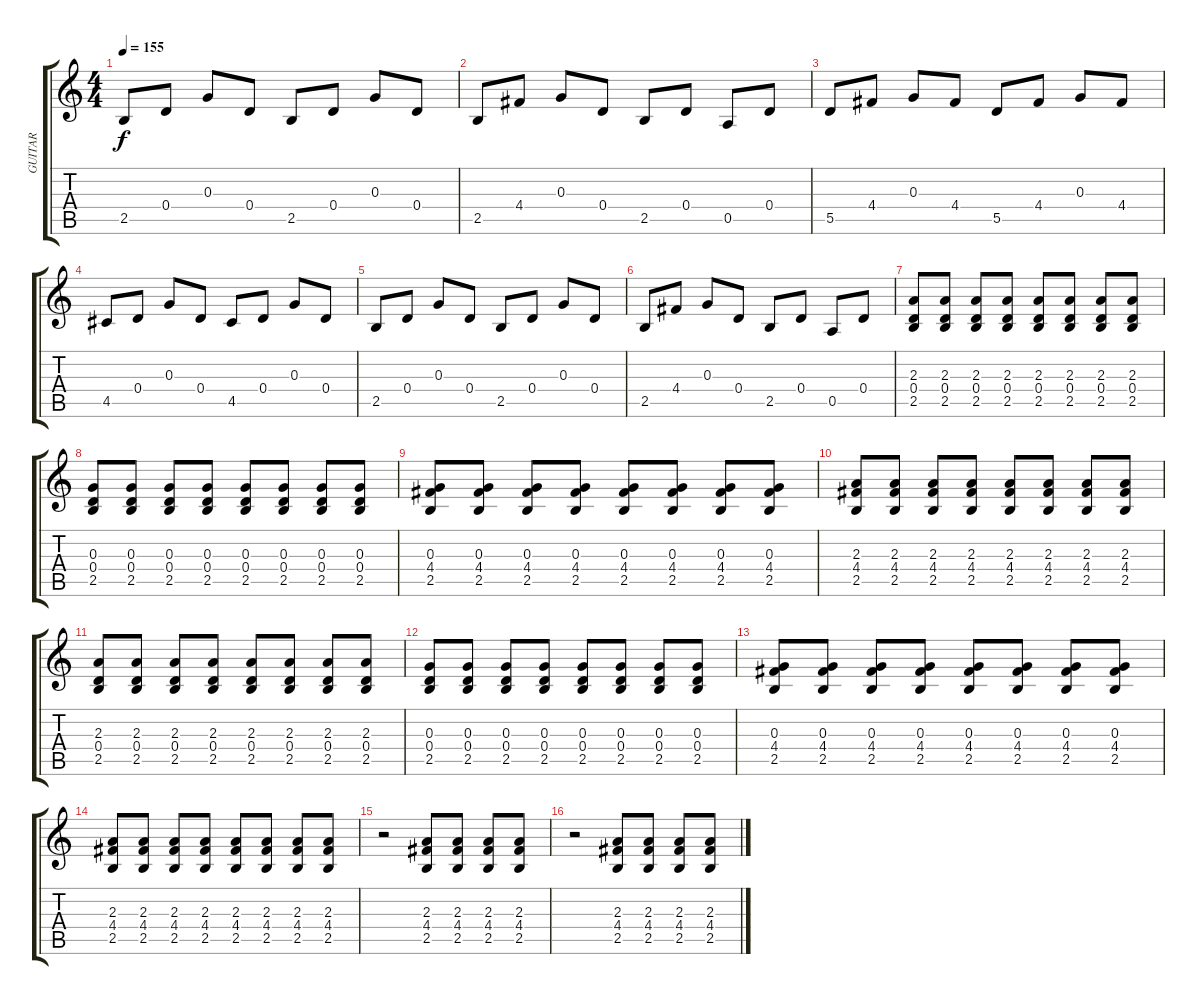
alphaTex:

\track ("GUITAR" "GUITAR") {instrument electricguitarclean}
\staff {score tabs}
\tuning (E4 B3 G3 D3 A2 D2) {hide}
\ts (4 4)
\tempo 155
\clef g2
\ks c
2.5.8{dy f} 0.4.8 0.3.8 0.4.8 2.5.8 0.4.8 0.3.8 0.4.8 |
2.5.8 4.4.8 0.3.8 0.4.8 2.5.8 0.4.8 0.5.8 0.4.8 |
5.5.8 4.4.8 0.3.8 4.4.8 5.5.8 4.4.8 0.3.8 4.4.8 |
4.5.8 0.4.8 0.3.8 0.4.8 4.5.8 0.4.8 0.3.8 0.4.8 |
2.5.8 0.4.8 0.3.8 0.4.8 2.5.8 0.4.8 0.3.8 0.4.8 |
2.5.8{balance 14} 4.4.8 0.3.8 0.4.8 2.5.8 0.4.8 0.5.8 0.4.8 |
(2.3 0.4 2.5).8{balance 12} (2.3 0.4 2.5).8 (2.3 0.4 2.5).8 (2.3 0.4 2.5).8 (2.3 0.4 2.5).8 (2.3 0.4 2.5).8 (2.3 0.4 2.5).8 (2.3 0.4 2.5).8 |
(0.3 0.4 2.5).8 (0.3 0.4 2.5).8 (0.3 0.4 2.5).8 (0.3 0.4 2.5).8 (0.3 0.4 2.5).8 (0.3 0.4 2.5).8 (0.3 0.4 2.5).8 (0.3 0.4 2.5).8 |
(0.3 4.4 2.5).8{balance 11} (0.3 4.4 2.5).8 (0.3 4.4 2.5).8 (0.3 4.4 2.5).8 (0.3 4.4 2.5).8 (0.3 4.4 2.5).8 (0.3 4.4 2.5).8 (0.3 4.4 2.5).8 |
(2.3 4.4 2.5).8 (2.3 4.4 2.5).8 (2.3 4.4 2.5).8 (2.3 4.4 2.5).8 (2.3 4.4 2.5).8 (2.3 4.4 2.5).8 (2.3 4.4 2.5).8 (2.3 4.4 2.5).8 |
(2.3 0.4 2.5).8 (2.3 0.4 2.5).8 (2.3 0.4 2.5).8 (2.3 0.4 2.5).8 (2.3 0.4 2.5).8 (2.3 0.4 2.5).8 (2.3 0.4 2.5).8 (2.3 0.4 2.5).8 |
(0.3 0.4 2.5).8 (0.3 0.4 2.5).8 (0.3 0.4 2.5).8 (0.3 0.4 2.5).8 (0.3 0.4 2.5).8 (0.3 0.4 2.5).8 (0.3 0.4 2.5).8 (0.3 0.4 2.5).8 |
(0.3 4.4 2.5).8{balance 8} (0.3 4.4 2.5).8 (0.3 4.4 2.5).8 (0.3 4.4 2.5).8 (0.3 4.4 2.5).8 (0.3 4.4 2.5).8 (0.3 4.4 2.5).8 (0.3 4.4 2.5).8 |
(2.3 4.4 2.5).8 (2.3 4.4 2.5).8 (2.3 4.4 2.5).8 (2.3 4.4 2.5).8 (2.3 4.4 2.5).8 (2.3 4.4 2.5).8 (2.3 4.4 2.5).8 (2.3 4.4 2.5).8 |
r.2 (2.3 4.4 2.5).8 (2.3 4.4 2.5).8 (2.3 4.4 2.5).8 (2.3 4.4 2.5).8 |
r.2 (2.3 4.4 2.5).8 (2.3 4.4 2.5).8 (2.3 4.4 2.5).8 (2.3 4.4 2.5).8
